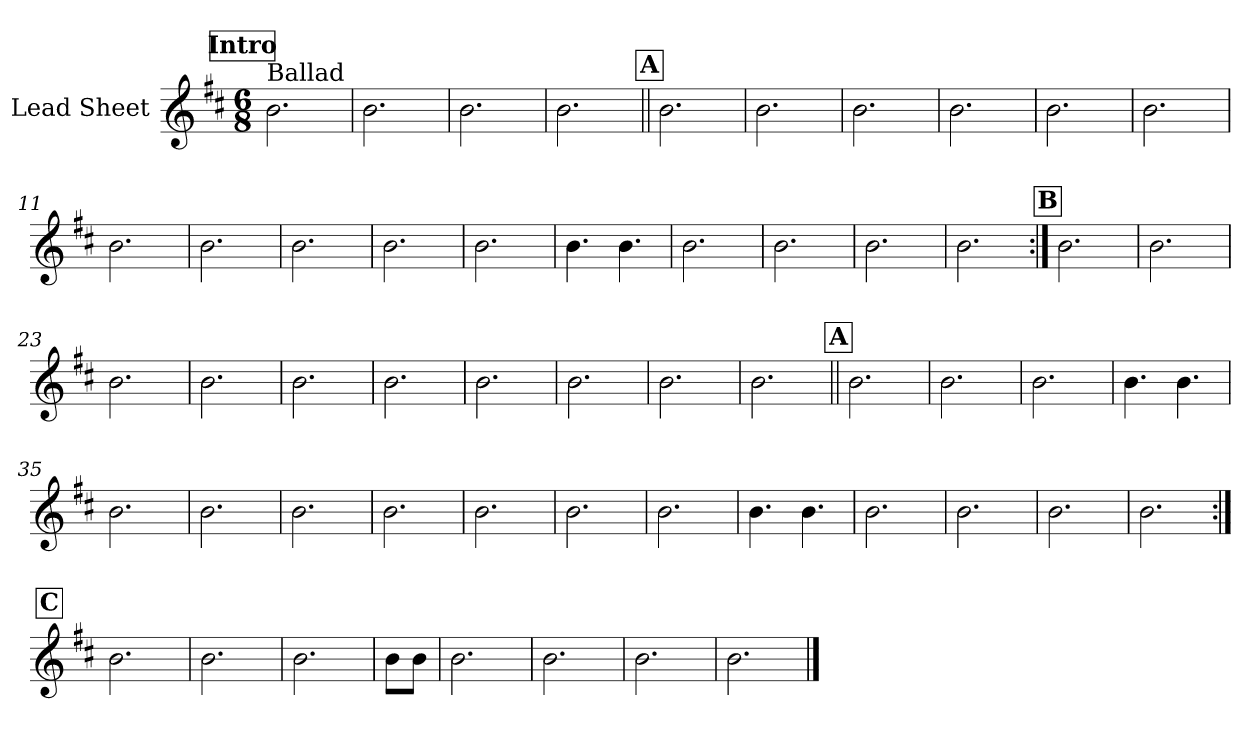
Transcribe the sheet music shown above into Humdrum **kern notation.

**kern
*part1
*staff1
*I"Lead Sheet
*clefG2
*k[f#c#]
*D:
*M6/8
*MM69
!!LO:REH:place=s1:a:fs=14:t=Intro
=1
!LO:TX:a:t=Ballad
2.b\
=2
2.b\
=3
2.b\
=4
2.b\
!!LO:LB:g=z
!!LO:REH:place=s1:a:fs=14:t=A
=5||
2.b\
=6
2.b\
=7
2.b\
=8
2.b\
!!LO:LB:g=z
=9
2.b\
=10
2.b\
=11
2.b\
=12
2.b\
!!LO:LB:g=z
=13
2.b\
=14
2.b\
=15
2.b\
=16
4.b\
4.b\
!!LO:LB:g=z
=17
2.b\
=18
2.b\
=19
2.b\
=20
2.b\
!!LO:LB:g=z
!!LO:REH:place=s1:a:fs=14:t=B
=21:|!
2.b\
=22
2.b\
=23
2.b\
=24
2.b\
!!LO:LB:g=z
=25
2.b\
=26
2.b\
=27
2.b\
=28
2.b\
=29
2.b\
=30
2.b\
!!LO:LB:g=z
!!LO:REH:place=s1:a:fs=14:t=A
=31||
2.b\
=32
2.b\
=33
2.b\
=34
4.b\
4.b\
!!LO:LB:g=z
=35
2.b\
=36
2.b\
=37
2.b\
=38
2.b\
!!LO:LB:g=z
=39
2.b\
=40
2.b\
=41
2.b\
=42
4.b\
4.b\
!!LO:PB:g=z
=43
2.b\
=44
2.b\
=45
2.b\
=46
2.b\
!!LO:LB:g=z
!!LO:REH:place=s1:a:fs=14:t=C
=47:|!
2.b\
=48
2.b\
=49
2.b\
=50
8b\L
8b\J
=51
2.b\
=52
2.b\
=53
2.b\
=54
2.b\
==
*-
